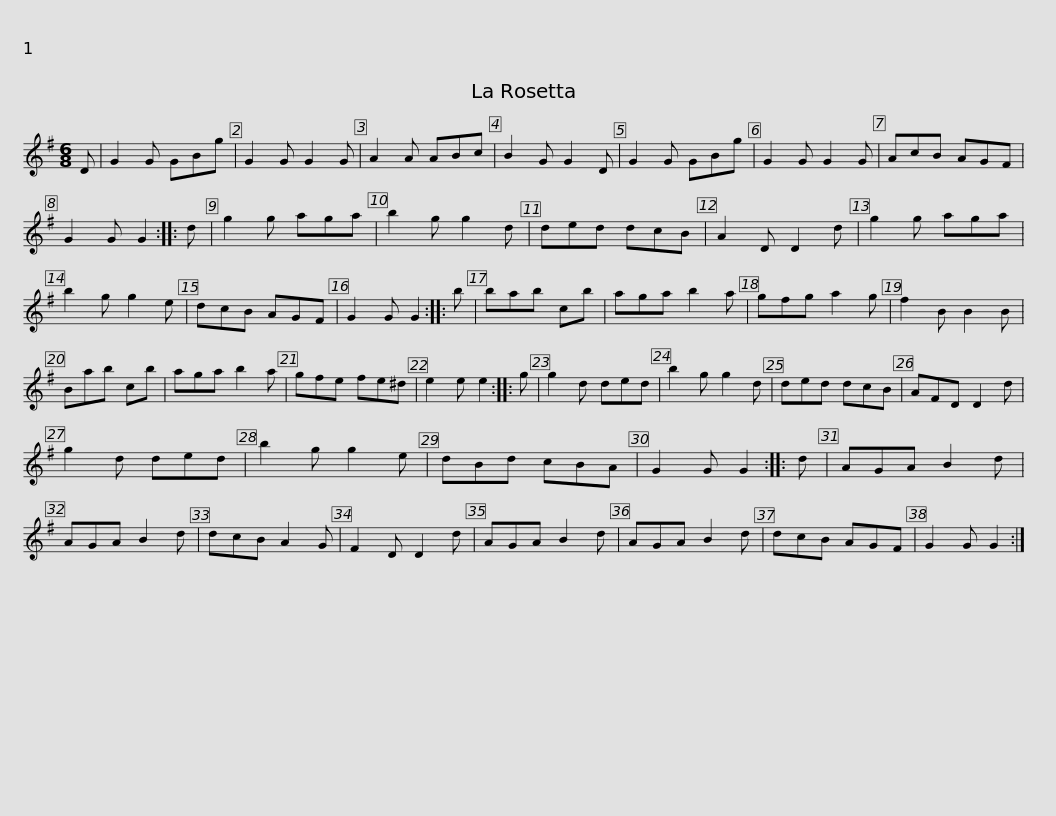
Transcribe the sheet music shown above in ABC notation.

X:1
L:1/8
M:6/8
I:linebreak $
K:G
V:1 treble
V:1
 D | G2 G GBg | G2 G G2 G | A2 A ABc | B2 G G2 D | %5
 G2 G GBg | G2 G G2 G | AcB AGF | G2 G G2 ::$ d | %10
 g2 g aga | b2 g g2 d | ded dcB | A2 D D2 d | g2 g aga | %15
 b2 g g2 e | dcB AGF | G2 G G2 ::$ b | bab cb | %20
 aga b2 a | gfg a2 g | f2 B B2 B | Bab cb | aga b2 a | %25
 gfe fe^d |$ e2 e e2 :: g | g2 d ded | b2 g g2 d | %30
 ded dcB | AFD D2 d | g2 d ded | b2 g g2 e | dBd cBA |$ %35
 G2 G G2 :: d | AGA B2 d | AGA B2 d | dcB A2 G | %40
 F2 D D2 d | AGA B2 d | AGA B2 d | dcB AGF |$ G2 G G2 :| %45
